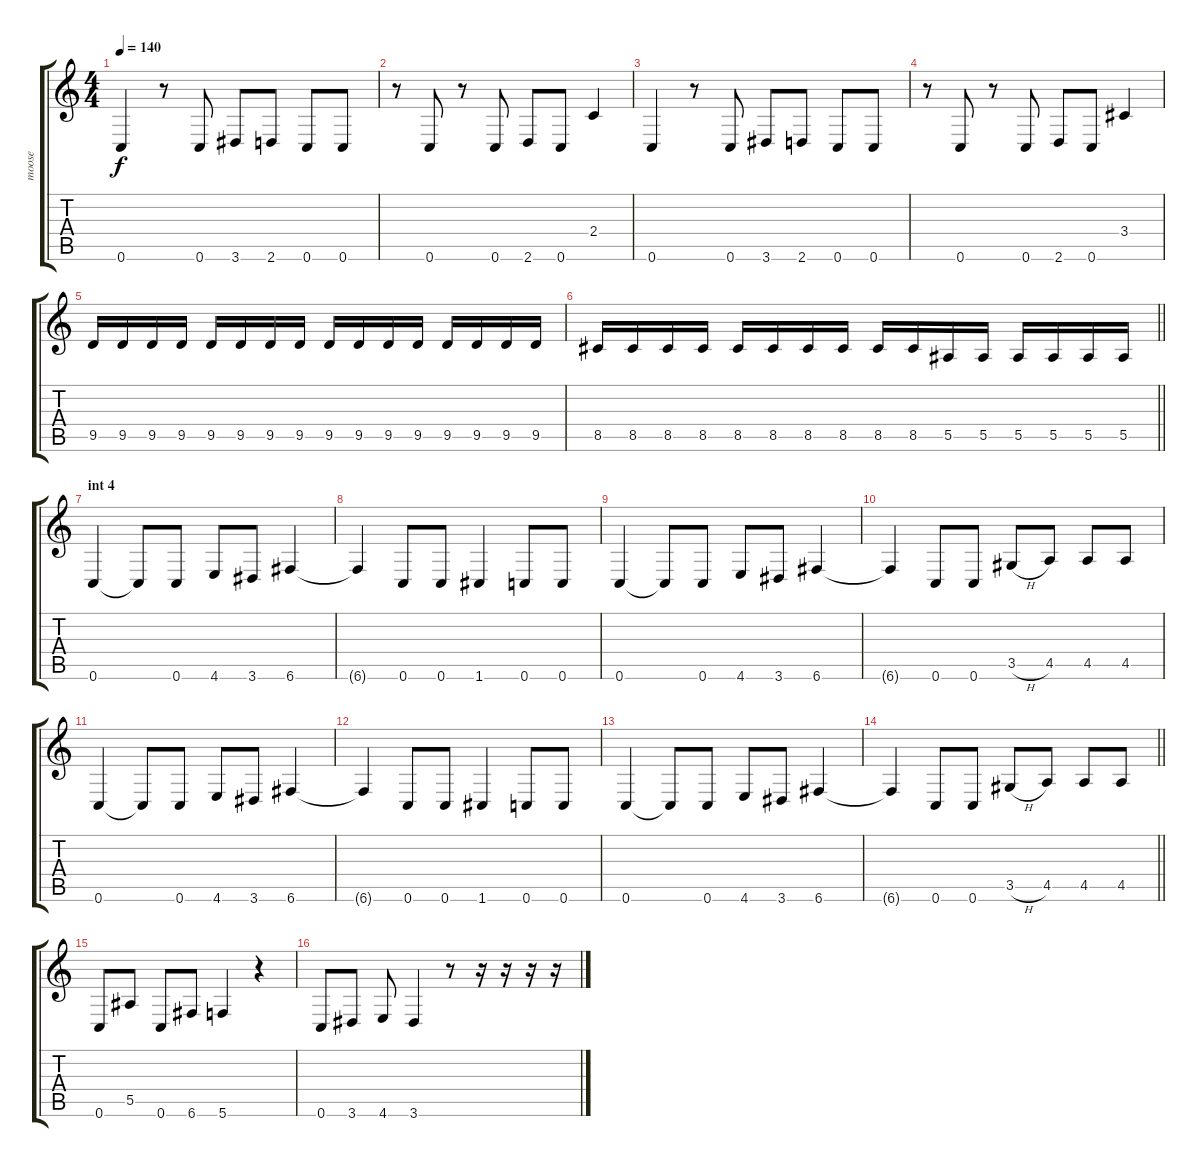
\track ("moose" "moose") {solo instrument slapbass1}
\staff {score tabs}
\tuning (C4 G3 Eb3 Bb2 F2 C2) {hide}
\ts (4 4)
\tempo 140
\clef g2
\ks c
0.6.4{dy f} r.8 0.6.8 3.6.8 2.6.8 0.6.8 0.6.8 |
r.8 0.6.8 r.8 0.6.8 2.6.8 0.6.8 2.4.4 |
0.6.4 r.8 0.6.8 3.6.8 2.6.8 0.6.8 0.6.8 |
r.8 0.6.8 r.8 0.6.8 2.6.8 0.6.8 3.4.4 |
9.5.16 9.5.16 9.5.16 9.5.16 9.5.16 9.5.16 9.5.16 9.5.16 9.5.16 9.5.16 9.5.16 9.5.16 9.5.16 9.5.16 9.5.16 9.5.16 |
\barLineRight lightlight
8.5.16 8.5.16 8.5.16 8.5.16 8.5.16 8.5.16 8.5.16 8.5.16 8.5.16 8.5.16 5.5.16 5.5.16 5.5.16 5.5.16 5.5.16 5.5.16 |
\section ("" "int 4")
0.6.4 0.6{t}.8 0.6.8 4.6.8 3.6.8 6.6.4 |
6.6{t}.4 0.6.8 0.6.8 1.6.4 0.6.8 0.6.8 |
0.6.4 0.6{t}.8 0.6.8 4.6.8 3.6.8 6.6.4 |
6.6{t}.4 0.6.8 0.6.8 3.5{h}.8 4.5.8 4.5.8 4.5.8 |
0.6.4 0.6{t}.8 0.6.8 4.6.8 3.6.8 6.6.4 |
6.6{t}.4 0.6.8 0.6.8 1.6.4 0.6.8 0.6.8 |
0.6.4 0.6{t}.8 0.6.8 4.6.8 3.6.8 6.6.4 |
\barLineRight lightlight
6.6{t}.4 0.6.8 0.6.8 3.5{h}.8 4.5.8 4.5.8 4.5.8 |
0.6.8 5.5.8 0.6.8 6.6.8 5.6.4 r.4 |
0.6.8 3.6.8 4.6.8 3.6.4 r.8 r.16 r.16 r.16 r.16
